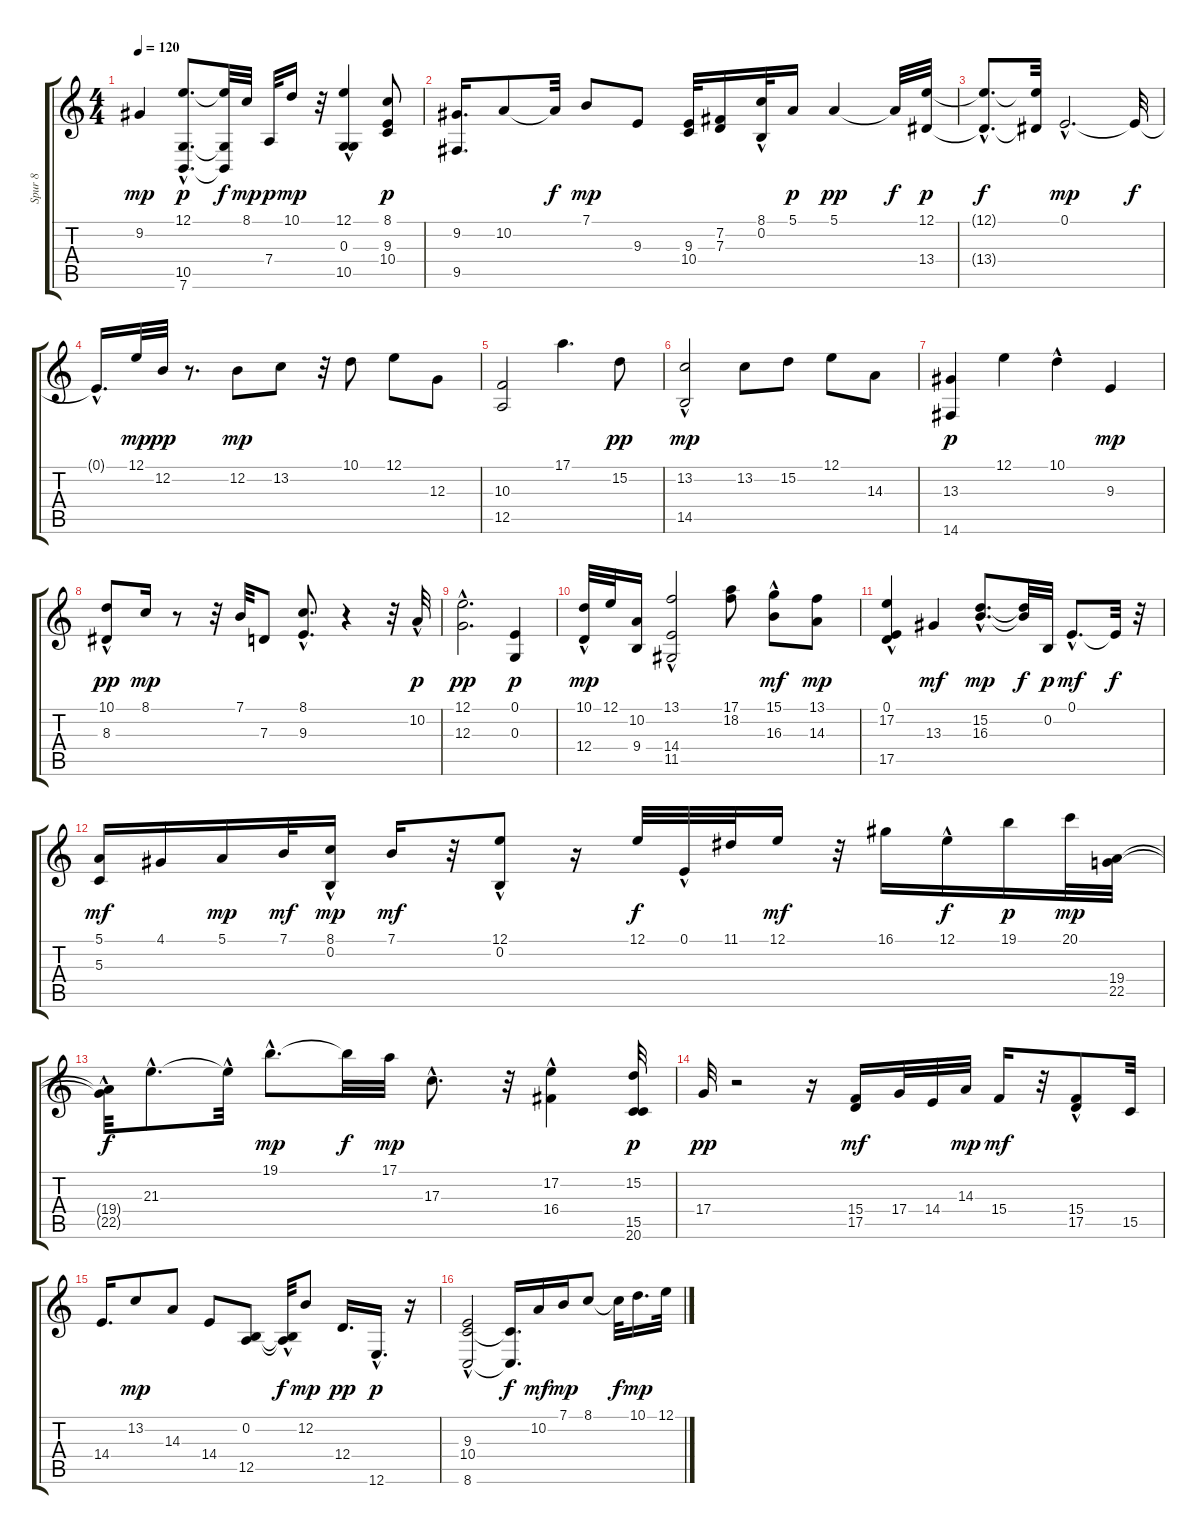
\track ("Spur 8" "Spur 8") {instrument acousticgrandpiano}
\staff {score tabs}
\tuning (E4 B3 G3 D3 A2 E2) {hide}
\ts (4 4)
\tempo 120
\clef g2
\ks c
9.2.4{dy mp} (12.1{hac} 10.5{hac} 7.6{hac}).8{d dy p} (12.1{t} 10.5{t} 7.6{t}).32{dy f} 8.1.32{dy mp} 7.4.32{dy p} 10.1.16{dy mp} r.32 (12.1{hac} 0.3 10.5).4 (8.1 9.3 10.4).8{dy p} |
(9.2 9.5).16{d} 10.2.8 10.2{t}.32{dy f} 7.1.8{dy mp} 9.3.8 (9.3 10.4).32 (7.2 7.3).16 (8.1{hac} 0.2{hac}).32 5.1.16{dy p} 5.1.4{dy pp} 5.1{t}.32{dy f} (12.1 13.4).32{dy p} |
(12.1{hac t} 13.4{hac t}).8{d dy f} (12.1{t} 13.4{t}).32 0.1{hac}.2{d dy mp} 0.1{t}.32{dy f} |
0.1{hac t}.16{d} 12.1.32{dy mp} 12.2.32{dy pp} r.8{d} 12.2.8{dy mp} 13.2.8 r.32 10.1.8 12.1.8 12.3.8 |
(10.3 12.5).2 17.1.4{d} 15.2.8{dy pp} |
(13.2{hac} 14.5).2{dy mp} 13.2.8 15.2.8 12.1.8 14.3.8 |
(13.3 14.6).4{dy p} 12.1.4 10.1{hac}.4 9.3.4{dy mp} |
(10.1 8.3{hac}).8{dy pp} 8.1.16{dy mp} r.8 r.32 7.1.32 7.3.8 (8.1{hac} 9.3{hac}).8{d} r.4 r.32 10.2{hac}.32{dy p} |
(12.1{hac} 12.3{hac}).2{d dy pp} (0.1 0.3).4{dy p} |
(10.1 12.4{hac}).32{dy mp} 12.1.32 (10.2 9.4).16 (13.1{hac} 14.4 11.5{hac}).2 (17.1 18.2).8 (15.1 16.3{hac}).8{dy mf} (13.1 14.3).8{dy mp} |
(0.1 17.2{hac} 17.5).4 13.3.4{dy mf} (15.2{hac} 16.3{hac}).8{d dy mp} (15.2{t} 16.3{t}).32{dy f} 0.2.32{dy p} 0.1{hac}.8{d dy mf} 0.1{t}.32{dy f} r.32 |
(5.1 5.3).16{dy mf} 4.1.16 5.1.16{dy mp} 7.1.32{dy mf} (8.1 0.2{hac}).16{dy mp} 7.1.16{dy mf} r.32 (12.1{hac} 0.2).8 r.16 12.1.32{dy f} 0.1{hac}.32 11.1.32 12.1.16{dy mf} r.32 16.1.16 12.1{hac}.16{dy f} 19.1.16{dy p} 20.1.32{dy mp} (19.4 22.5).32 |
(19.4{hac t} 22.5{hac t}).32{dy f} 21.3{hac}.8{d} 21.3{hac t}.32 19.1{hac}.8{d dy mp} 19.1{t}.32{dy f} 17.1.32{dy mp} 17.3{hac}.8{d} r.32 (17.2 16.4{hac}).4 (15.2 15.5 20.6).32{dy p} |
17.4.32{dy pp} r.2 r.16 (15.4 17.5).16{dy mf} 17.4.32 14.4.32 14.3.32{dy mp} 15.4.16{dy mf} r.32 (15.4 17.5{hac}).8 15.5.32 |
14.4.16{d} 13.2.8{dy mp} 14.3.8 14.4.8 (0.2 12.5).8 (0.2{hac t} 12.5{hac t}).32{dy f} 12.2.8{dy mp} 12.4.16{d dy pp} 12.6{hac}.16{d dy p} r.16 |
(9.3{hac} 10.4 8.6).2 (10.4{t} 8.6{t}).16{d dy f} 10.2.16{dy mf} 7.1.16{dy mp} 8.1.8 8.1{t}.32{dy f} 10.1.16{d dy mp} 12.1.32
